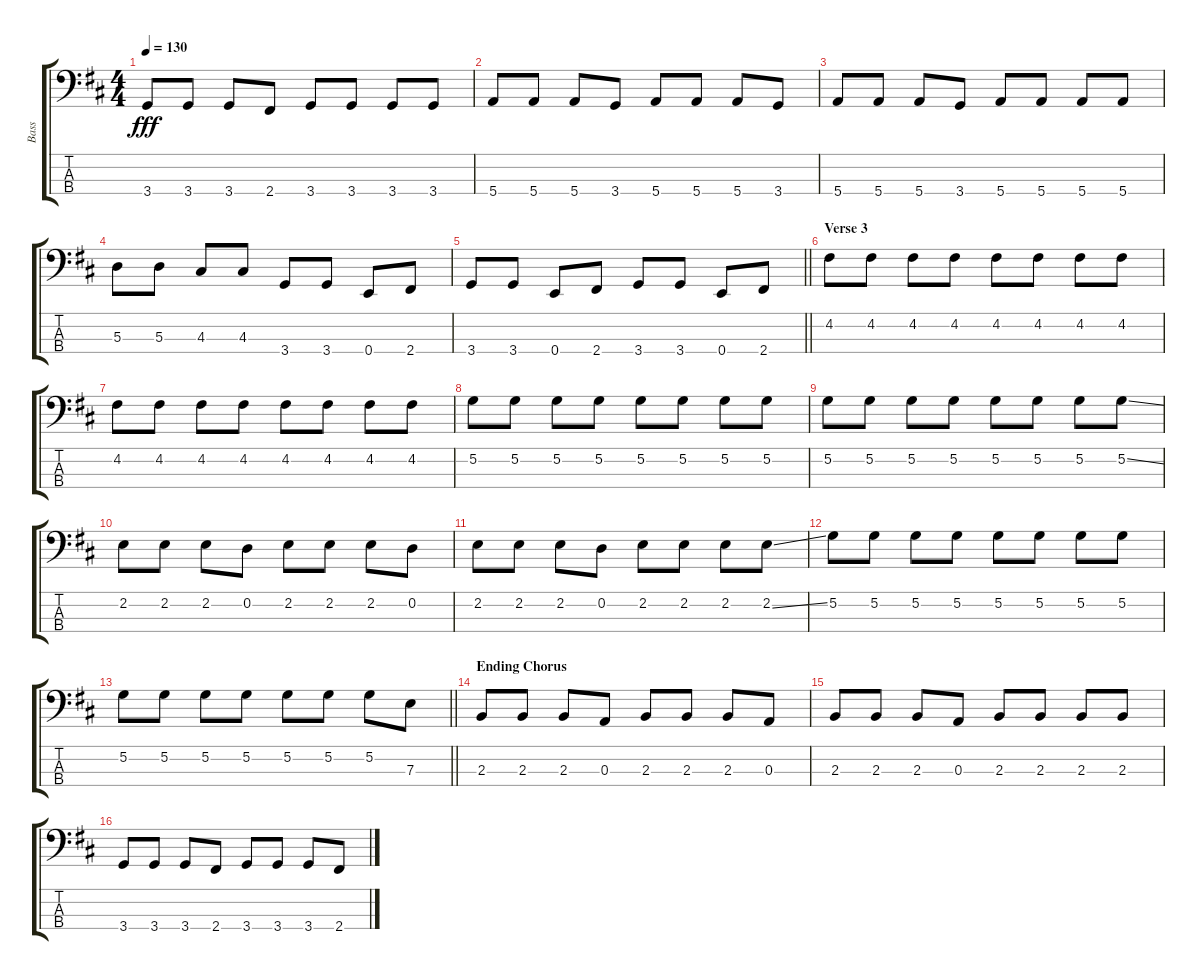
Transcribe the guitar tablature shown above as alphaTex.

\track ("Bass" "Bass") {instrument electricbassfinger}
\staff {score tabs}
\tuning (G2 D2 A1 E1) {hide}
\ts (4 4)
\tempo 130
\clef f4
\ks d
3.4.8{dy fff} 3.4.8 3.4.8 2.4.8 3.4.8 3.4.8 3.4.8 3.4.8 |
5.4.8 5.4.8 5.4.8 3.4.8 5.4.8 5.4.8 5.4.8 3.4.8 |
5.4.8 5.4.8 5.4.8 3.4.8 5.4.8 5.4.8 5.4.8 5.4.8 |
5.3.8 5.3.8 4.3.8 4.3.8 3.4.8 3.4.8 0.4.8 2.4.8 |
\barLineRight lightlight
3.4.8 3.4.8 0.4.8 2.4.8 3.4.8 3.4.8 0.4.8 2.4.8 |
\section ("" "Verse 3")
4.2.8 4.2.8 4.2.8 4.2.8 4.2.8 4.2.8 4.2.8 4.2.8 |
4.2.8 4.2.8 4.2.8 4.2.8 4.2.8 4.2.8 4.2.8 4.2.8 |
5.2.8 5.2.8 5.2.8 5.2.8 5.2.8 5.2.8 5.2.8 5.2.8 |
5.2.8 5.2.8 5.2.8 5.2.8 5.2.8 5.2.8 5.2.8 5.2{ss}.8 |
2.2.8 2.2.8 2.2.8 0.2.8 2.2.8 2.2.8 2.2.8 0.2.8 |
2.2.8 2.2.8 2.2.8 0.2.8 2.2.8 2.2.8 2.2.8 2.2{ss}.8 |
5.2.8 5.2.8 5.2.8 5.2.8 5.2.8 5.2.8 5.2.8 5.2.8 |
\barLineRight lightlight
5.2.8 5.2.8 5.2.8 5.2.8 5.2.8 5.2.8 5.2.8 7.3.8 |
\section ("" "Ending Chorus")
2.3.8 2.3.8 2.3.8 0.3.8 2.3.8 2.3.8 2.3.8 0.3.8 |
2.3.8 2.3.8 2.3.8 0.3.8 2.3.8 2.3.8 2.3.8 2.3.8 |
3.4.8 3.4.8 3.4.8 2.4.8 3.4.8 3.4.8 3.4.8 2.4.8
